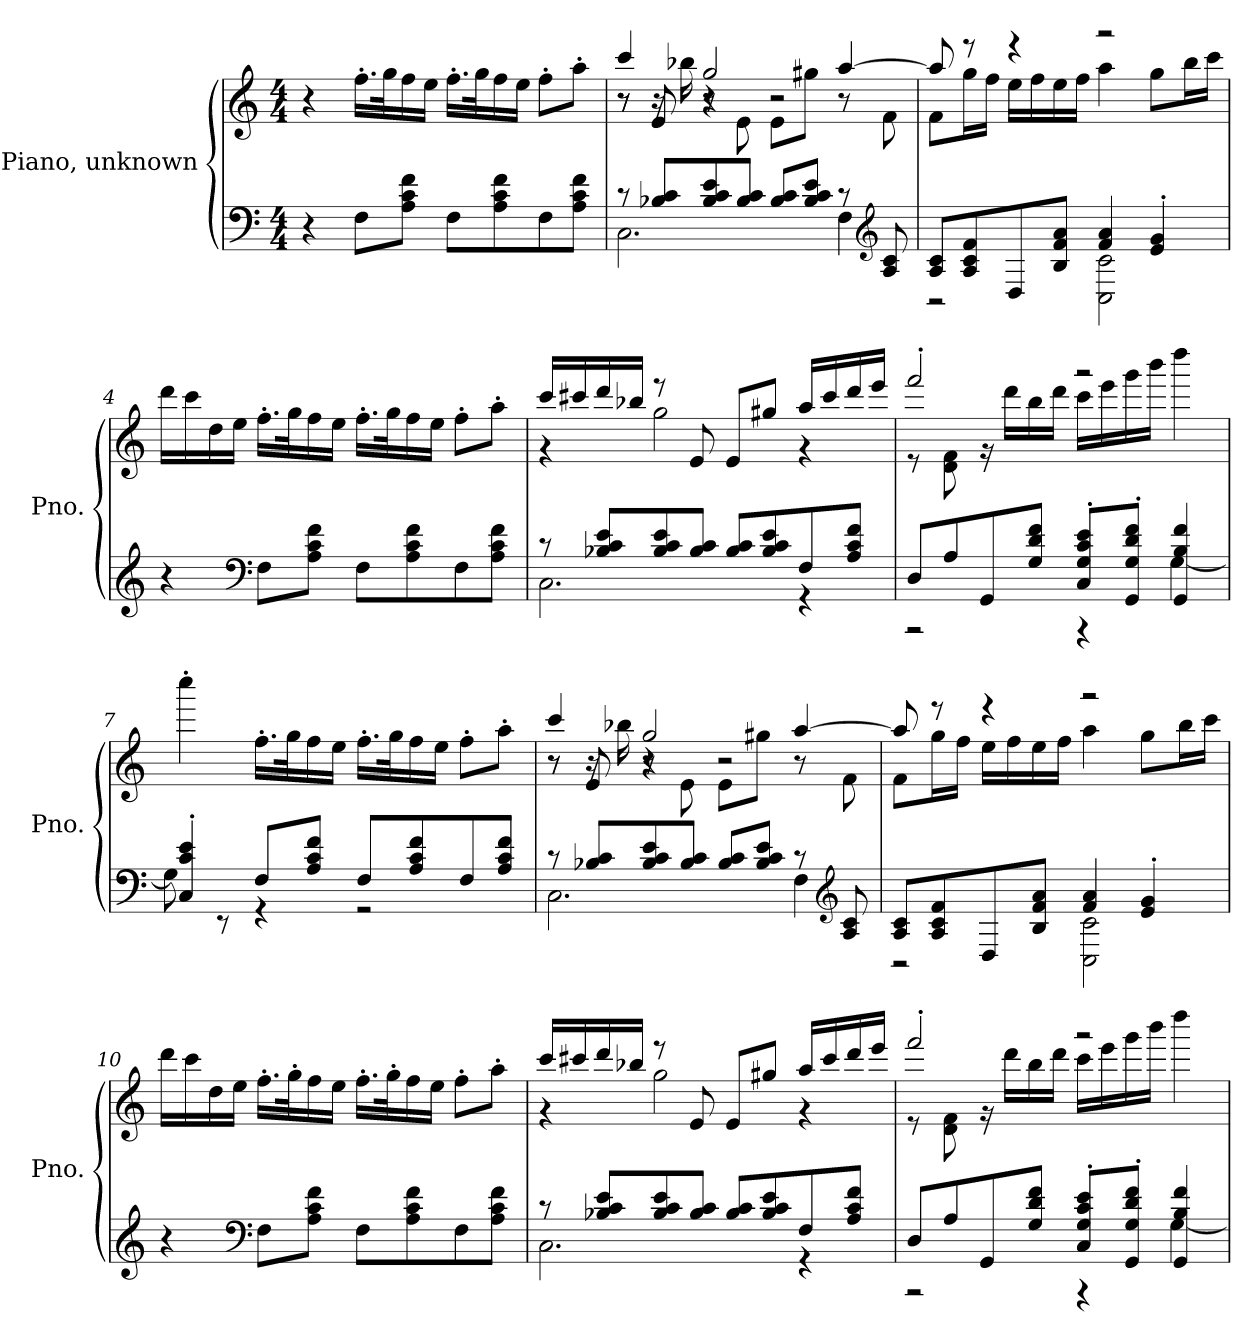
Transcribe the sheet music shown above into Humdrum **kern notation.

**kern	**kern
*part1	*part1
*staff2	*staff1
*I"Piano, unknown	*
*I'Pno.	*
*clefF4	*clefG2
*k[]	*k[]
*M4/4	*M4/4
*MM120	*MM120
=1	=1
4r	4r
8F\L	16.ff'\LL
.	32gg\K
8A\ 8c\ 8f\J	16ff\
.	16ee\JJ
8F\L	16.ff'\LL
.	32gg\K
8A\ 8c\ 8f\	16ff\
.	16ee\JJ
8F\	8ff'\L
8A\ 8c\ 8f\J	8aa'\J
=2	=2
*^	*^
*	*	*	*^
8r	2.C\	4ccc/	8r	8r
8B-X/ 8c/L	.	.	16r	8e/
.	.	.	16bb-X\	.
8B-/ 8c/ 8e/	.	2gg/	8r	4r
8B-/ 8c/J	.	.	8e\	.
8B-/ 8c/L	.	.	8e\L	2r
8B-/ 8c/ 8e/J	.	.	8gg#X\J	.
8r	4F\	[4aa/	8r	.
*clefG2	*	*	*	*
8A/ 8c/	.	.	8f\	.
*	*	*	*v	*v
=3	=3	=3	=3
8A/ 8c/L	2r	8aa/]	8f\L
8A/ 8c/ 8f/	.	8r	16gg\L
.	.	.	16ff\JJ
8D/	.	4r	16ee\LL
.	.	.	16ff\
8B/ 8f/ 8a/J	.	.	16ee\
.	.	.	16ff\JJ
4f/ 4a/	2C\ 2c\	2r	4aa\
4e/' 4g/'	.	.	8gg\L
.	.	.	16bb\L
.	.	.	16ccc\JJ
*v	*v	*	*
*	*v	*v
!!LO:LB:g=z
=4	=4
4r	16ddd\LL
.	16ccc\
.	16dd\
.	16ee\JJ
*clefF4	*
8F\L	16.ff'\LL
.	32gg\K
8A\ 8c\ 8f\J	16ff\
.	16ee\JJ
8F\L	16.ff'\LL
.	32gg\K
8A\ 8c\ 8f\	16ff\
.	16ee\JJ
8F\	8ff'\L
8A\ 8c\ 8f\J	8aa'\J
=5	=5
*^	*^
8r	2.C\	16ccc/LL	4r
.	.	16ccc#X/	.
8B-X/ 8c/ 8e/L	.	16ddd/	.
.	.	16bb-X/JJ	.
8B-/ 8c/ 8e/	.	8r	2gg\
8B-/ 8c/J	.	8e/	.
8B-/ 8c/L	.	8e/L	.
8B-/ 8c/ 8e/	.	8gg#X/J	.
8F/	4r	16aa/LL	4r
.	.	16ccc#/	.
8A/ 8c/ 8f/J	.	16ddd/	.
.	.	16eee/JJ	.
!!LO:LB:g=z	!!
=6	=6	=6	=6
8D/L	2r	2fff'/	8r
8A/	.	.	8d\ 8f\
8GG/	.	.	16r
.	.	.	16ddd\LL
8G/ 8d/ 8f/J	.	.	16bb\
.	.	.	16ddd\JJ
8C/' 8G/' 8c/' 8e/'L	4r	2r	16ccc\LL
.	.	.	16eee\
8GG/' 8G/' 8d/' 8f/'J	.	.	16ggg\
.	.	.	16bbb\JJ
4GG/ 4B/ 4f/	[4G\	.	4dddd\
*	*	*v	*v
=7	=7	=7
4C/' 4c/' 4e/'	8G\]	4cccc'\
.	8r	.
8F/L	4r	16.ff'\LL
.	.	32gg\K
8A/ 8c/ 8f/J	.	16ff\
.	.	16ee\JJ
8F/L	2r	16.ff'\LL
.	.	32gg\K
8A/ 8c/ 8f/	.	16ff\
.	.	16ee\JJ
8F/	.	8ff'\L
8A/ 8c/ 8f/J	.	8aa'\J
=8	=8	=8
*	*	*^
*	*	*	*^
8r	2.C\	4ccc/	8r	8r
8B-X/ 8c/L	.	.	16r	8e/
.	.	.	16bb-X\	.
8B-/ 8c/ 8e/	.	2gg/	8r	4r
8B-/ 8c/J	.	.	8e\	.
8B-/ 8c/L	.	.	8e\L	2r
8B-/ 8c/ 8e/J	.	.	8gg#X\J	.
8r	4F\	[4aa/	8r	.
*clefG2	*	*	*	*
8A/ 8c/	.	.	8f\	.
*	*	*	*v	*v
!!LO:LB:g=z
=9	=9	=9	=9
8A/ 8c/L	2r	8aa/]	8f\L
8A/ 8c/ 8f/	.	8r	16gg\L
.	.	.	16ff\JJ
8D/	.	4r	16ee\LL
.	.	.	16ff\
8B/ 8f/ 8a/J	.	.	16ee\
.	.	.	16ff\JJ
4f/ 4a/	2C\ 2c\	2r	4aa\
4e/' 4g/'	.	.	8gg\L
.	.	.	16bb\L
.	.	.	16ccc\JJ
*v	*v	*	*
*	*v	*v
=10	=10
4r	16ddd\LL
.	16ccc\
.	16dd\
.	16ee\JJ
*clefF4	*
8F\L	16.ff'\LL
.	32gg'\K
8A\ 8c\ 8f\J	16ff\
.	16ee\JJ
8F\L	16.ff'\LL
.	32gg'\K
8A\ 8c\ 8f\	16ff\
.	16ee\JJ
8F\	8ff'\L
8A\ 8c\ 8f\J	8aa'\J
!!LO:LB:g=z
=11	=11
*^	*^
8r	2.C\	16ccc/LL	4r
.	.	16ccc#X/	.
8B-X/ 8c/ 8e/L	.	16ddd/	.
.	.	16bb-X/JJ	.
8B-/ 8c/ 8e/	.	8r	2gg\
8B-/ 8c/J	.	8e/	.
8B-/ 8c/L	.	8e/L	.
8B-/ 8c/ 8e/	.	8gg#X/J	.
8F/	4r	16aa/LL	4r
.	.	16ccc#/	.
8A/ 8c/ 8f/J	.	16ddd/	.
.	.	16eee/JJ	.
=12	=12	=12	=12
8D/L	2r	2fff'/	8r
8A/	.	.	8d\ 8f\
8GG/	.	.	16r
.	.	.	16ddd\LL
8G/ 8d/ 8f/J	.	.	16bb\
.	.	.	16ddd\JJ
8C/' 8G/' 8c/' 8e/'L	4r	2r	16ccc\LL
.	.	.	16eee\
8GG/' 8G/' 8d/' 8f/'J	.	.	16ggg\
.	.	.	16bbb\JJ
4GG/ 4B/ 4f/	[4G\	.	4dddd\
*v	*v	*	*
*	*v	*v
=	=
*-	*-
